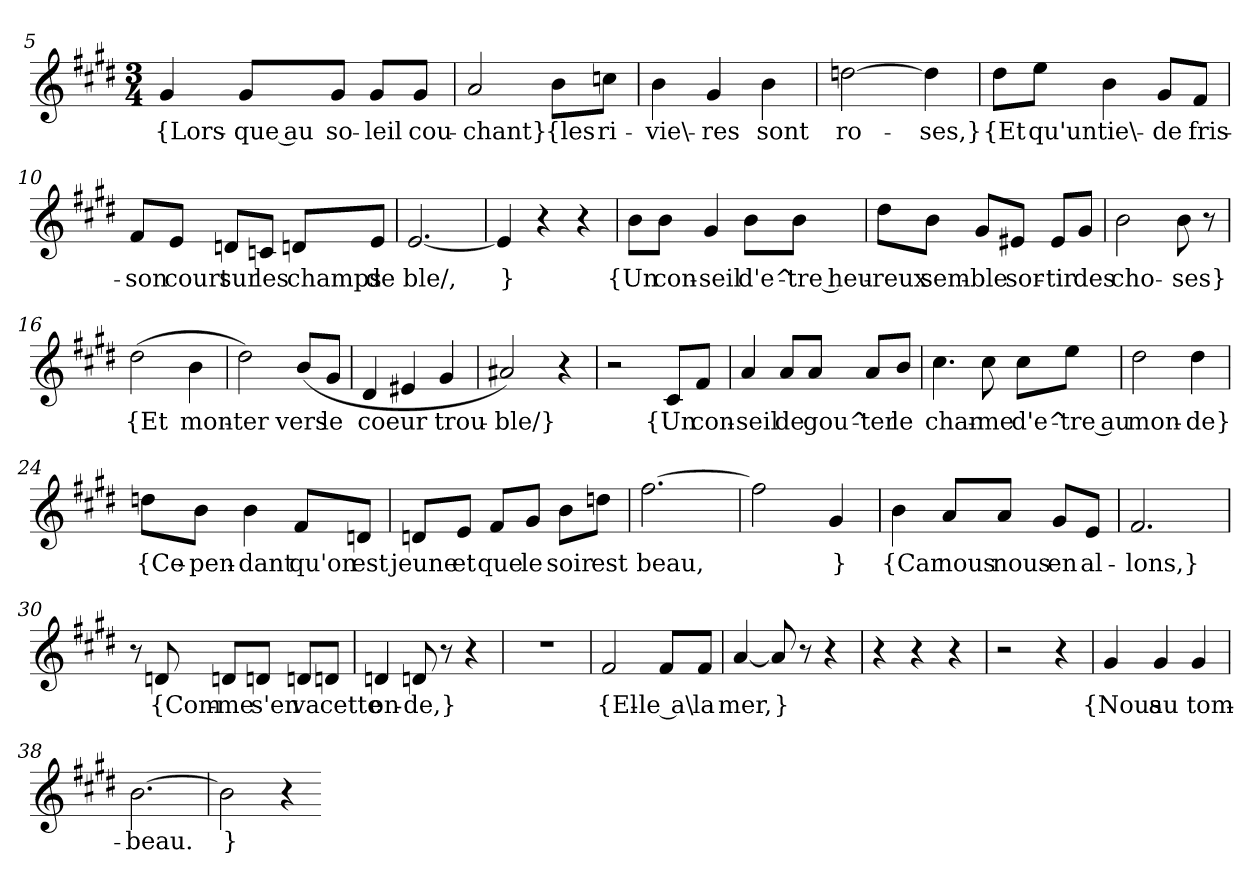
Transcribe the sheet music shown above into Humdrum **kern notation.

**kern	**text
*part1	*part1
*staff1	*staff1
*clefG2	*
*k[f#c#g#d#]	*
*M3/4	*
=5	=5
4g#	{Lors-
8g#/L	-que au
8g#/J	so-
8g#/L	-leil
8g#/J	cou-
=6	=6
2a	-chant}
8b\L	{les
8ccn\J	ri-
=7	=7
4b	-vie\-
4g#	-res
4b	sont
=8	=8
[2ddn	ro-
4ddn]	-ses,}
=9	=9
8dd#\L	{Et
8ee\J	qu'un
4b	tie\-
8g#/L	-de
8f#/J	fris-
=10	=10
8f#/L	-son
8e/J	court
8dn/L	sur
8cn/J	les
8dn/L	champs
8e/J	de
=11	=11
[2.e	ble/,
=12	=12
4e]	}
4r	.
4r	.
=13	=13
8b\L	{Un
8b\J	con-
4g#	-seil
8b\L	d'e^-
8b\J	-tre heu-
=14	=14
8dd#\L	-reux
8b\J	sem-
8g#/L	-ble
8e#X/J	sor-
8e#/L	-tir
8g#/J	des
=15	=15
2b	cho-
8b	-ses}
8r	.
=16	=16
(2dd#	{Et
4b	mon-
=17	=17
2dd#)	-ter
(8b/L	vers
8g#/J	le
=18	=18
4d#	coeur
4e#X	.
4g#	trou-
=19	=19
2a#X)	-ble/}
4r	.
=20	=20
2r	.
8c#/L	{Un
8f#/J	con-
=21	=21
4a	-seil
8a/L	de
8a/J	gou^-
8a/L	-ter
8b/J	le
=22	=22
4.cc#	char-
8cc#	-me
8cc#\L	d'e^-
8ee\J	-tre au
=23	=23
2dd#	mon-
4dd#	-de}
=24	=24
8ddn\L	{Ce-
8b\J	-pen-
4b	-dant
8f#/L	qu'on
8dn/J	est
=25	=25
8dn/L	jeune
8e/J	et
8f#/L	que
8g#/J	le
8b\L	soir
8ddn\J	est
=26	=26
[2.ff#	beau,
=27	=27
2ff#]	.
4g#	}
=28	=28
4b	{Car
8a/L	nous
8a/J	nous
8g#/L	en
8e/J	al-
=29	=29
2.f#	-lons,}
=30	=30
8r	.
8dn	{Com-
8dn/L	-me
8dn/J	s'en
8dn/L	va
8dn/J	cette
=31	=31
4dn	on-
8dn	-de,}
8r	.
4r	.
=32	=32
2.r	.
=33	=33
2f#	{El-
8f#/L	-le a\
8f#/J	la
=34	=34
[4a	mer,
8a]	}
8r	.
4r	.
=35	=35
4r	.
4r	.
4r	.
=36	=36
2r	.
4r	.
=37	=37
4g#	{Nous
4g#	au
4g#	tom-
=38	=38
[2.b	-beau.
=39	=39
2b]	}
4r	.
=-	=-
*-	*-
